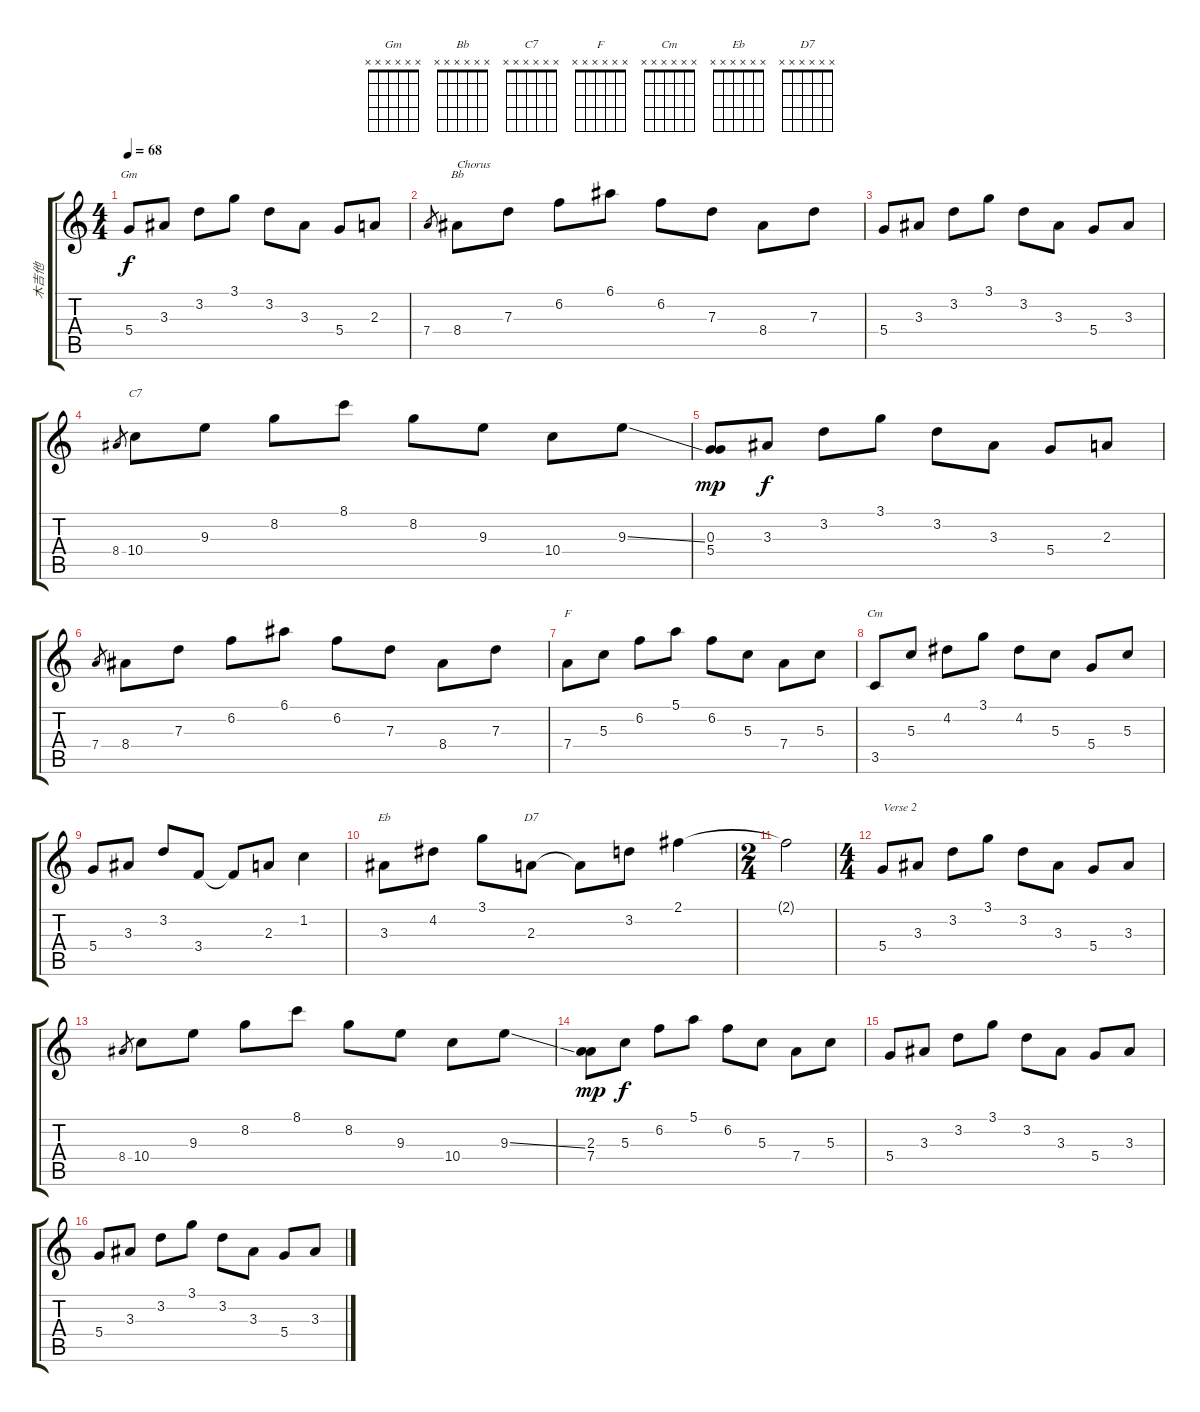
\track ("木吉他" "木吉他") {instrument acousticguitarnylon}
\staff {score tabs}
\tuning (E4 B3 G3 D3 A2 E2) {hide}
\chord ("Gm" x x x x x x) {firstfret 0}
\chord ("Bb" x x x x x x) {firstfret 0}
\chord ("C7" x x x x x x) {firstfret 0}
\chord ("F" x x x x x x) {firstfret 0}
\chord ("Cm" x x x x x x) {firstfret 0}
\chord ("Eb" x x x x x x) {firstfret 0}
\chord ("D7" x x x x x x) {firstfret 0}
\ts (4 4)
\tempo 68
\clef g2
\ks c
5.4.8{ch "Gm" dy f} 3.3.8 3.2.8 3.1.8 3.2.8 3.3.8 5.4.8 2.3.8 |
7.4.8{gr} 8.4.8{ch "Bb" txt "Chorus"} 7.3.8 6.2.8 6.1.8 6.2.8 7.3.8 8.4.8 7.3.8 |
5.4.8 3.3.8 3.2.8 3.1.8 3.2.8 3.3.8 5.4.8 3.3.8 |
8.4.8{gr} 10.4.8{ch "C7"} 9.3.8 8.2.8 8.1.8 8.2.8 9.3.8 10.4.8 9.3{ss}.8 |
(0.3 5.4).8{dy mp} 3.3.8{dy f} 3.2.8 3.1.8 3.2.8 3.3.8 5.4.8 2.3.8 |
7.4.8{gr} 8.4.8 7.3.8 6.2.8 6.1.8 6.2.8 7.3.8 8.4.8 7.3.8 |
7.4.8{ch "F"} 5.3.8 6.2.8 5.1.8 6.2.8 5.3.8 7.4.8 5.3.8 |
3.5.8{ch "Cm"} 5.3.8 4.2.8 3.1.8 4.2.8 5.3.8 5.4.8 5.3.8 |
5.4.8 3.3.8 3.2.8 3.4.8 3.4{t}.8 2.3.8 1.2.4 |
3.3.8{ch "Eb"} 4.2.8 3.1.8 2.3.8{ch "D7"} 2.3{t}.8 3.2.8 2.1.4 |
\ts (2 4)
2.1{t}.2 |
\ts (4 4)
5.4.8{txt "Verse 2"} 3.3.8 3.2.8 3.1.8 3.2.8 3.3.8 5.4.8 3.3.8 |
8.4.8{gr} 10.4.8 9.3.8 8.2.8 8.1.8 8.2.8 9.3.8 10.4.8 9.3{ss}.8 |
(2.3 7.4).8{dy mp} 5.3.8{dy f} 6.2.8 5.1.8 6.2.8 5.3.8 7.4.8 5.3.8 |
5.4.8 3.3.8 3.2.8 3.1.8 3.2.8 3.3.8 5.4.8 3.3.8 |
5.4.8 3.3.8 3.2.8 3.1.8 3.2.8 3.3.8 5.4.8 3.3.8
